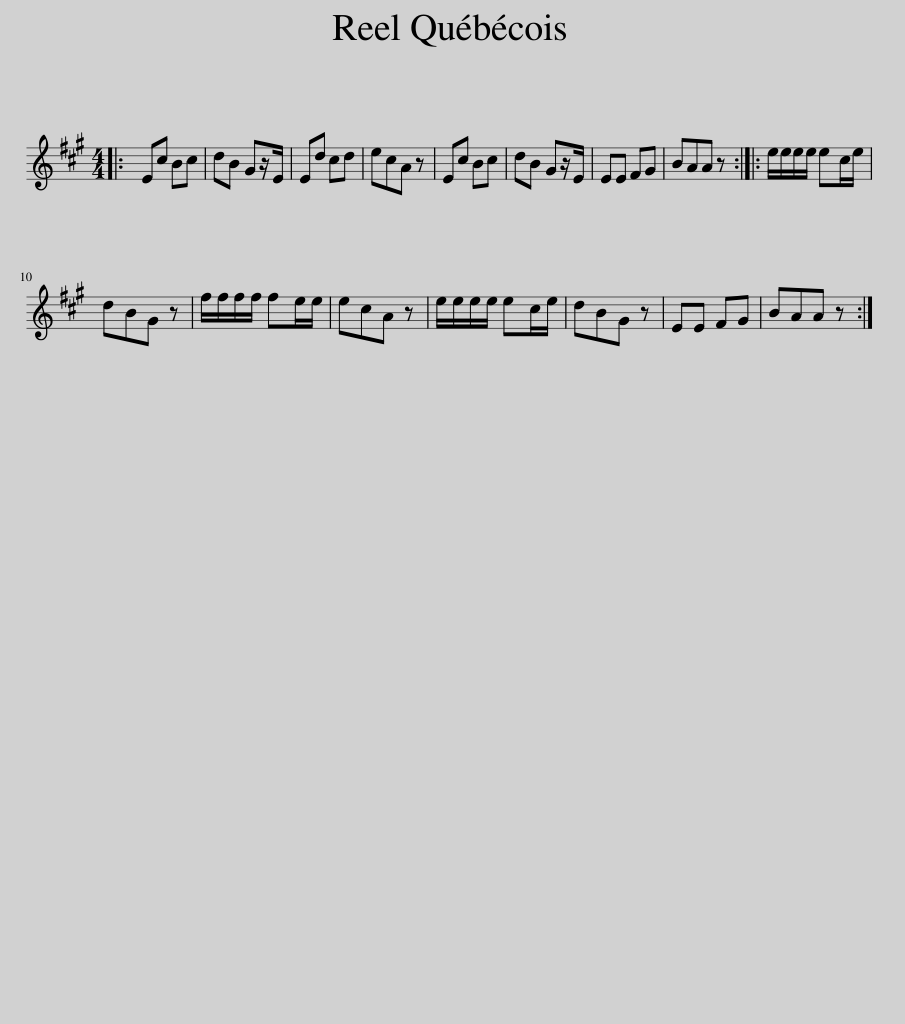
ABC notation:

X:1
L:1/8
M:4/4
I:linebreak $
K:A
V:1 treble
V:1
|: Ec Bc | dB Gz/E/ | Ed cd | ecA z | Ec Bc | %5
 dB Gz/E/ | EE FG | BAA z :: e/e/e/e/ ec/e/ |$ dBG z | %10
 f/f/f/f/ fe/e/ | ecA z | e/e/e/e/ ec/e/ | dBG z | EE FG | %15
 BAA z :| %16
